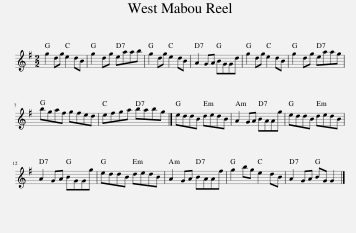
X:1
L:1/8
M:2/2
I:linebreak $
K:G
V:1 treble
V:1
 g2 dg e2 dB | g2 dg eaab | g2 dg e2 dB | A2 GA BGGd | g2 dg e2 dB | %5
 g2 dg eaag |$ bgaf gfed | efga babg |] eddB dedB | A2 GA BAAg | %10
 eddB dedB |$ A2 GA BGGg | eddB dedB | A2 GA BAAf | g2 bg e2 dB | %15
 A2 GA BG G2 |] %16
